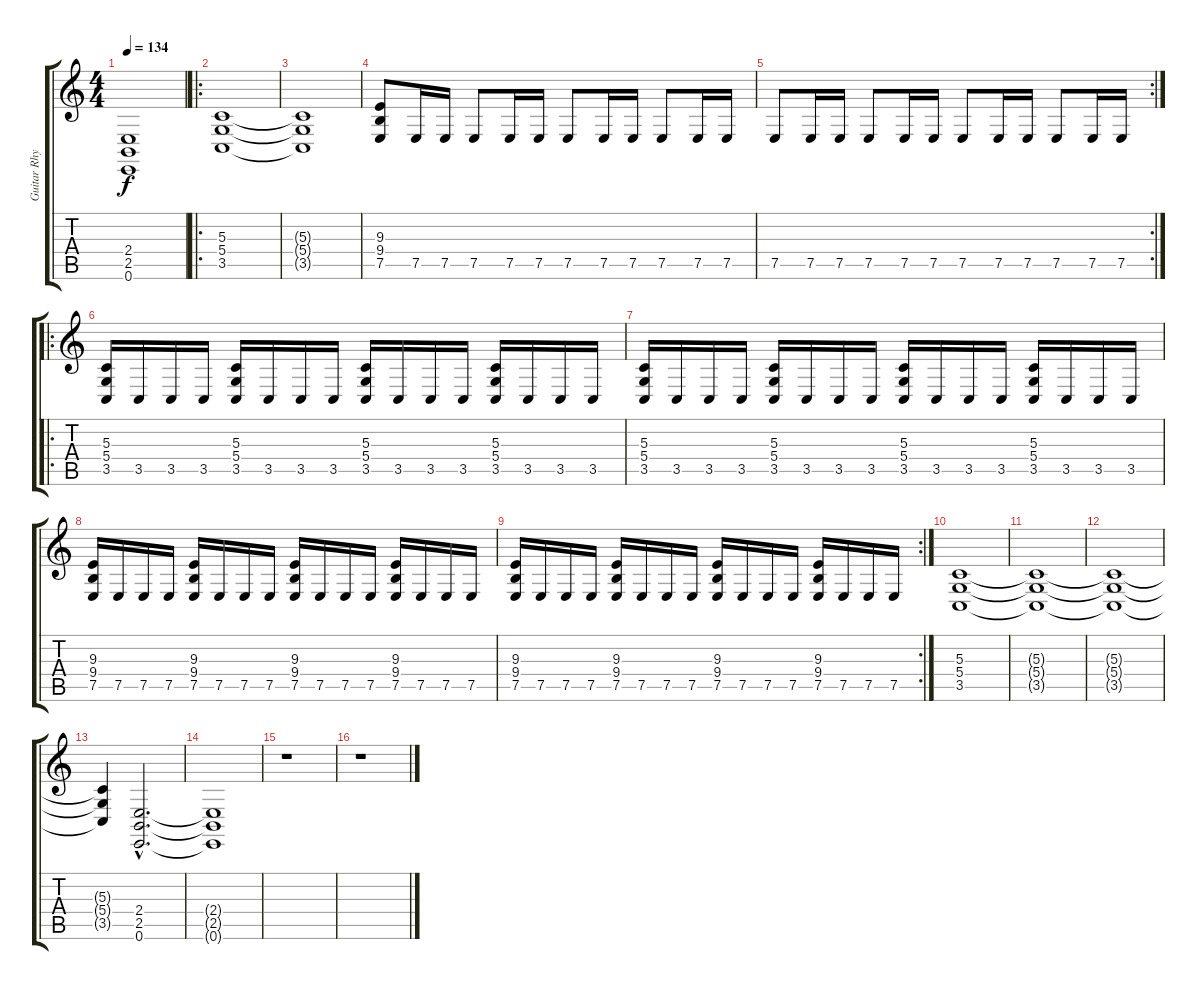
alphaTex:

\track ("Guitar Rhythm" "Guitar Rhy") {instrument lead5charang}
\staff {score tabs}
\tuning (E4 B3 G3 D3 A2 E2) {hide}
\ts (4 4)
\tempo 134
\clef g2
\ks c
(2.4 2.5 0.6).1{dy f} |
\ro
(5.3 5.4 3.5).1 |
(5.3{t} 5.4{t} 3.5{t}).1 |
(9.3 9.4 7.5).8 7.5.16 7.5.16 7.5.8 7.5.16 7.5.16 7.5.8 7.5.16 7.5.16 7.5.8 7.5.16 7.5.16 |
\rc 2
7.5.8 7.5.16 7.5.16 7.5.8 7.5.16 7.5.16 7.5.8 7.5.16 7.5.16 7.5.8 7.5.16 7.5.16 |
\ro
(5.3 5.4 3.5).16 3.5.16 3.5.16 3.5.16 (5.3 5.4 3.5).16 3.5.16 3.5.16 3.5.16 (5.3 5.4 3.5).16 3.5.16 3.5.16 3.5.16 (5.3 5.4 3.5).16 3.5.16 3.5.16 3.5.16 |
(5.3 5.4 3.5).16 3.5.16 3.5.16 3.5.16 (5.3 5.4 3.5).16 3.5.16 3.5.16 3.5.16 (5.3 5.4 3.5).16 3.5.16 3.5.16 3.5.16 (5.3 5.4 3.5).16 3.5.16 3.5.16 3.5.16 |
(9.3 9.4 7.5).16 7.5.16 7.5.16 7.5.16 (9.3 9.4 7.5).16 7.5.16 7.5.16 7.5.16 (9.3 9.4 7.5).16 7.5.16 7.5.16 7.5.16 (9.3 9.4 7.5).16 7.5.16 7.5.16 7.5.16 |
\rc 2
(9.3 9.4 7.5).16 7.5.16 7.5.16 7.5.16 (9.3 9.4 7.5).16 7.5.16 7.5.16 7.5.16 (9.3 9.4 7.5).16 7.5.16 7.5.16 7.5.16 (9.3 9.4 7.5).16 7.5.16 7.5.16 7.5.16 |
(5.3 5.4 3.5).1 |
(5.3{t} 5.4{t} 3.5{t}).1 |
(5.3{t} 5.4{t} 3.5{t}).1 |
(5.3{t} 5.4{t} 3.5{t}).4 (2.4{hac} 2.5{hac} 0.6{hac}).2{d} |
(2.4{t} 2.5{t} 0.6{t}).1 |
r.1 |
r.1
